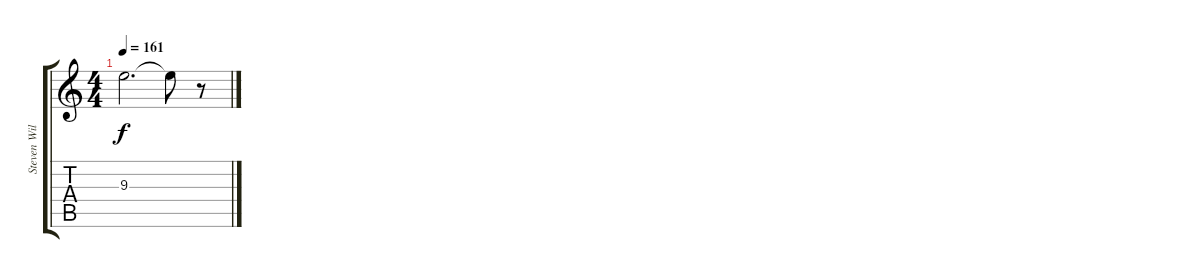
\track ("Steven Wilson (Guitar 5)" "Steven Wil") {instrument overdrivenguitar}
\staff {score tabs}
\tuning (E4 B3 G3 D3 A2 D2) {hide}
\ts (4 4)
\tempo 161
\clef g2
\ks c
9.3{t}.2{d dy f} 9.3{t}.8 r.8
